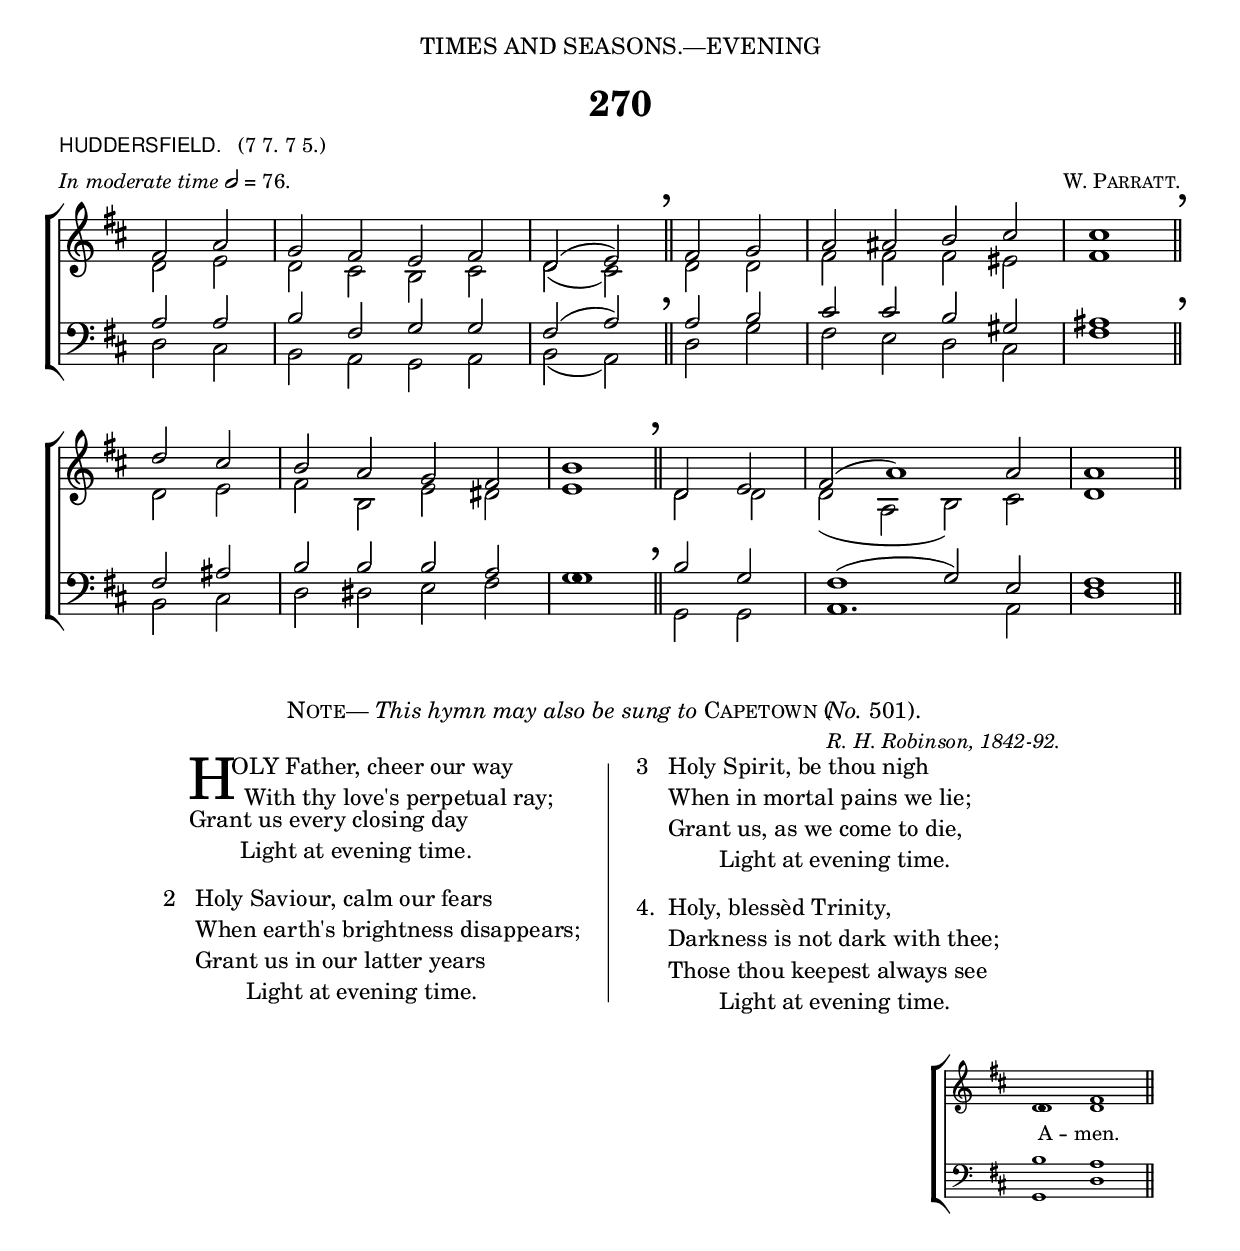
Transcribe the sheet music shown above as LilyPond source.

%%%% 418.png
%%%% Hymn 270. HUDDERSFIELD. Holy Father, cheer our way
%%%% Rev 1.

\version "2.10"

\header {
  dedication = \markup {  \center-align { "TIMES AND SEASONS.—EVENING"
	\hspace #0.1 }}	
	
	title = "270"   
  
  poet = \markup { \small {  \line { \sans { "HUDDERSFIELD."} \hspace #1 \roman {"(7 7. 7 5.)"}} }}
  
  meter = \markup { \small { \italic {In moderate time} \general-align #Y #DOWN \note #"2" #0.5 = 76.} }
  
  arranger = \markup { \small { \smallCaps "W. Parratt." }}
  
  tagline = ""
}


%%%%%%%%%%%%%%%%%%%%%%%%%%% Macros

%%% generates the breathmarks
breathmark = { \override Score.RehearsalMark #'break-visibility = #begin-of-line-invisible
	\override Score.RehearsalMark #'Y-offset = #'4.0
	\override Score.RehearsalMark #'X-offset = #'-0.5
	\mark \markup {\fontsize #4 ","}
}

%%% merge. Macro to pull note slightly leftwards.  Used to produce those partially merged wholenotes 

merge = \once \override NoteColumn #'force-hshift = #-0.01		      

%%% pushes notecolumn slightly to the right

push = \once \override NoteColumn #'force-hshift = #0.4	      
	      
%%% same as above but uses X-offset. When two notes are stacked in one notecolumn and both need to be moved, force-hshift 
%%% does not work for both, so X-offset must be used for one of the two notes to be moved.

pushb = \once \override NoteHead #'X-offset = #0.8 
	      
%%%%%%%%%%%%%%%%%%%%%%%%%%% End of macro definitions


%%% SATB voices

global = {
  \time 4/2
  \key d \major
  \set Staff.midiInstrument = "church organ"
}

soprano = \relative c' { 
  \partial 1 fis2 a2 | g2 fis2 e2 fis2 | d2 ( e2 ) \breathmark \bar "||" fis2 g2 | a2 ais2 b2 cis2 | cis1 \breathmark \bar "||" \break
  d2 cis2 | b2  a2 g2 fis2 | b1 \breathmark \bar "||" d,2 e2 | fis2 ( \push a1 ) a2 | a1 \bar "||" 
}
   
alto = \relative c' {  
  d2 e2 | d2 cis2 b2 cis2 | d2 ( cis2 ) \bar "||" d2 d2 | fis2 fis2 fis2 eis2 | fis1 \bar "||" 
  d2 e2 | fis2 b,2 e2 dis2 | e1 \bar "||" d2 d2 | d2 ( a2 b2 ) cis2 | d1 \bar "||"
}

tenor = \relative c {\clef bass 
  a'2 a2 | b2 fis2 g2 g2 | fis2 ( a2 ) \bar "||" a2 b2 | cis2 cis2 b2 gis2 | ais1 \bar "||"
  fis2 ais!2 | b2 b2 b2 a2 | g1 \bar "||" b2 g2 | \push fis1 ( g2 ) e2 | fis1 \bar "||"
}

bass = \relative c {\clef bass 
  d2 cis2 | b2 a2 g2 a2 | b2 ( a2 ) \bar "||" d2 g2 | fis2 e2 d2 cis2 | fis1 \bar "||" 
  b,2 cis2 | d2 dis2 e2 fis2 | \merge g1 \bar "||" g,2 g2 | \pushb a1. a2 | d1 \bar "||" 
}

#(ly:set-option 'point-and-click #f)

\paper {
  #(set-paper-size "a4")
%  annotate-spacing = ##t
  print-page-number = ##f
  ragged-last-bottom = ##t
  ragged-bottom = ##t
}

\book{

%%% Score block	

\score{
\new ChoirStaff	
<<
	\context Staff = upper << 
	\context Voice = sopranos { \voiceOne \global \soprano }
	\context Voice = altos    { \voiceTwo \global \alto }
	                      >>
	\context Staff = lower <<
	\context Voice = tenors { \voiceOne \global \tenor }
	\context Voice = basses { \voiceTwo \global \bass }
			        >>
>>
\layout {
		indent=0
		\context { \Score \remove "Bar_number_engraver" }
		\context { \Staff \remove "Time_signature_engraver" }
		\context { \Score \remove "Mark_engraver"  }
                \context { \Staff \consists "Mark_engraver"  }
	} %% close layout

\midi { \context { \Score tempoWholesPerMinute = #(ly:make-moment 76 2) }}      
  	
	
} %%% Score bracket

%%% Hymn Note markup

\markup { \hspace #22 \smallCaps "Note" \hspace #-1.2 ".—" \italic "This hymn may also be sung to" \smallCaps "Capetown" "(" \hspace #-1 \italic "No." "501)." }

%%% Lyric attributions and titles

\markup { "                " }

\markup { \small { \hspace #74 \italic "R. H. Robinson, 1842-92." }}

%%% Lyrics

%%% Main lyric block
%%% To fit on one page, lyrics are in 3 columns: column 1 (verses ), column 2 (a dividing line), column 3 (verses)

\markup { \hspace #10  %%add space as necc. to center the entire block of lyrics
          \column { %%% super column for entire block of lyrics
	    \line { %% a master line of 3 columns, two for lyrics and one column of a separator line
		\column { %% column 1
	              \column { %% verse 1 is a column of 2 lines  
	                  \line { \hspace #2.4 \column { \lower #2.4 \fontsize #8 "H" }   %%Drop Cap goes here
				  \hspace #-1.0    %% adjust this if other letters are too far from Drop Cap
				  \column  { \raise #0.0 "OLY Father, cheer our way"
			                                 "  With thy love's perpetual ray;" } }          
	                  \line {  \hspace #2.5  %%adjust hspace until this line left edge is flush with Drop Cap
				   \lower  #1.56  %%adjust this until the line spacing looks right
				   \column {   
					   "Grant us every closing day"
					   "        Light at evening time."
					   "      " %%% adds vertical spacing between verses
			  		}}
		      } 
		      	\line {  "2  "
			   \column {
				   "Holy Saviour, calm our fears"
				   "When earth's brightness disappears;"
				   "Grant us in our latter years"
				   "        Light at evening time."
				   "      " %%% adds vertical spacing between verses
		       }}
		}  %% finish Page column 1
		
	\hspace #2 %%adds horizontal space columns 1 and 2   
			   
	\column { \filled-box #'(0.0 . 0.1) #'( -22 . 1) #0 }   %%% Column 2. This is the line dviding the columns 1 and 3. 
			   	   
	\hspace #2 %%adds horizontal space between columns 2 and 3	
	
	\column { %%start page column 3		
			\line {"3  "
			   \column {	     
				   "Holy Spirit, be thou nigh"
				   "When in mortal pains we lie;"
				   "Grant us, as we come to die,"
				   "        Light at evening time."
				   "               " %%% add vertical spacing between verses
			}}
			\line {"4. "
			    \column {	     
				    "Holy, blessèd Trinity,"
				    "Darkness is not dark with thee;"
				    "Those thou keepest always see"
				    "        Light at evening time."
			}}	
	    } %%% end column 3
	} %%% end master-line
   } %%% super column bracket
} %%% lyrics markup bracket


%%% Amen score block
\score{
  \new ChoirStaff
   <<
        \context Staff = upper \with { fontSize = #-3  \override StaffSymbol #'staff-space = #(magstep -2) }  
	                      << 
	\context Voice = "sopranos" { \relative c' { \clef treble \global \voiceOne  d1 fis1  \bar "||" }}
	\context Voice = "altos"    { \relative c' {  \clef treble \global \voiceTwo \merge d1 d1 \bar "||" }}
	                      >>
			      
	\context Lyrics \lyricsto "altos" { \override LyricText #'font-size = #-1 A -- men. }
	
	\context Staff = lower \with { fontSize = #-3  \override StaffSymbol #'staff-space = #(magstep -2) }  
	                       <<
	\context Voice = "tenors" { \relative c { \clef bass \global \voiceThree b'1 a1   \bar "||" }}
	\context Voice = "basses" { \relative c { \clef bass \global \voiceFour  g1 d'1  \bar "||" }}
			        >> 
  >>			      
\header { breakbefore = ##f piece = " " opus = " " }
\layout { 
	\context { \Score timing = ##f }
	ragged-right = ##t
	indent = 15\cm
	\context { \Staff \remove Time_signature_engraver }

       }

\midi { \context { \Score tempoWholesPerMinute = #(ly:make-moment 76 2) }}  %%Amen midi       
       
}  


} %%% book bracket
